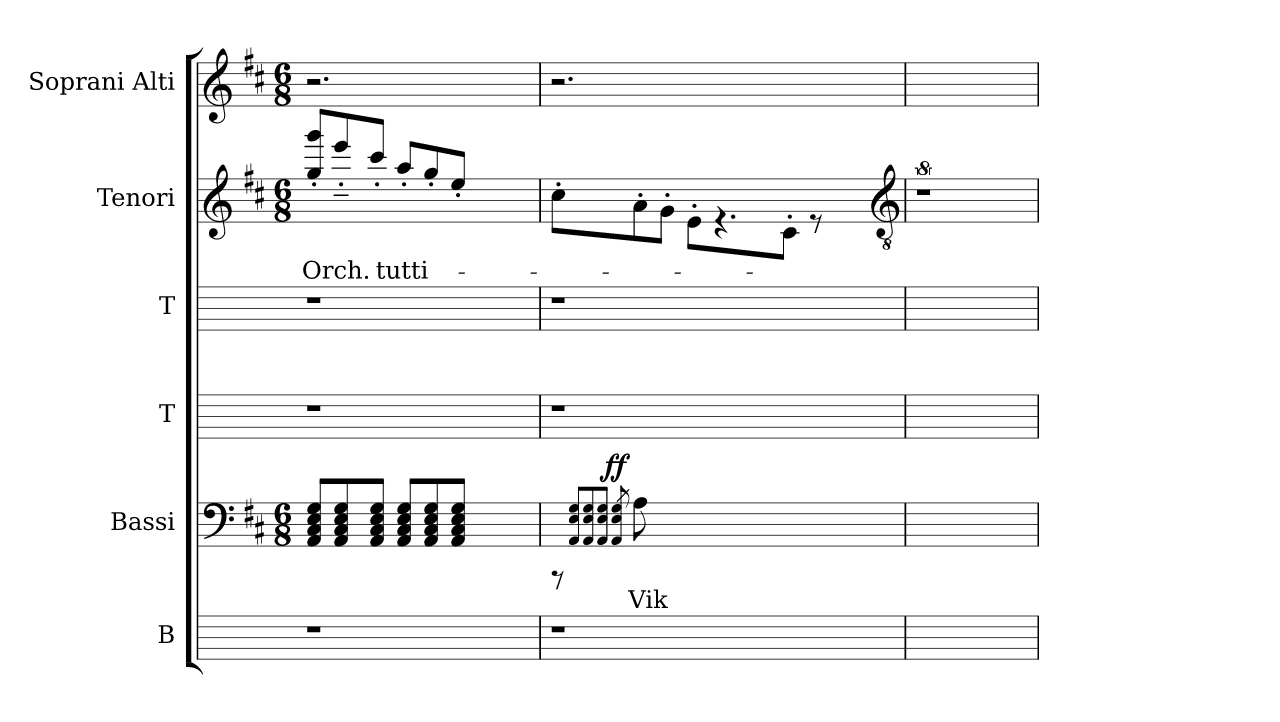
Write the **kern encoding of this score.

**kern	**kern	**text	**dynam	**kern	**kern	**kern	**text	**kern
*part6	*part5	*part5	*part5	*part4	*part3	*part2	*part2	*part1
*staff6	*staff5	*staff5	*staff5	*staff4	*staff3	*staff2	*staff2	*staff1
*I"B	*I"Bassi	*	*	*I"T	*I"T	*I"Tenori	*	*I"Soprani  Alti
*I'B	*I'B	*	*	*I'T	*I'T	*I'T	*	*I'S  A
!!LO:PB:g=z
*stria5	*stria5	*	*	*stria5	*stria5	*stria5	*	*stria5
*	*clefF4	*	*	*	*	*clefG2	*	*clefG2
*	*k[f#c#]	*	*	*	*	*k[f#c#]	*	*k[f#c#]
*	*D:	*	*	*	*	*D:	*	*D:
*	*M6/8	*	*	*	*	*M6/8	*	*M6/8
=1	=1	=1	=1	=1	=1	=1	=1	=1
!	!	!	!	!	!	!	!LO:LY:b	!LO:N:vis=1
*	*	*	*	*	*	*	*	*^
1r	8G/ 8E/ 8C#/ 8AA/L	.	.	1r	1r	8ggg/'< 8gg/'<L	Orch.	2.r	8.ryy
.	8G/ 8E/ 8C#/ 8AA/	.	.	.	.	8eee'<~</	.	.	.
.	.	.	.	.	.	.	.	.	2ryy
.	8G/ 8E/ 8C#/ 8AA/J	.	.	.	.	8ccc#'</J	.	.	.
!	!	!	!	!	!	!	!LO:LY:b	!	!
.	8G/ 8E/ 8C#/ 8AA/L	.	.	.	.	8aa'</L	tutti-	.	.
.	8G/ 8E/ 8C#/ 8AA/	.	.	.	.	8gg'</	.	.	.
.	8G/ 8E/ 8C#/ 8AA/J	.	.	.	.	8ee'</J	.	.	.
.	.	.	.	.	.	.	.	.	4ryy
.	4ryy	.	.	.	.	4ryy	.	4ryy	.
.	.	.	.	.	.	.	.	.	16ryy
=2	=2	=2	=2	=2	=2	=2	=2	=2	=2
!	!	!	!	!	!	!	!	!LO:N:vis=1	!
*	*^	*	*	*	*	*	*	*v	*v
1r	8rGGG	16.ryy	.	.	1r	1r	8cc#'>\L	.	2.r
!	!	!	!	!LO:DY:a	!	!	!	!	!
.	.	1ryy	.	ff	.	.	.	.	.
.	8qG/ 8qE/ 8qAA/L	.	.	.	.	.	.	.	.
.	8qG/ 8qE/ 8qAA/	.	.	.	.	.	.	.	.
.	8qG/ 8qE/ 8qAA/J	.	.	.	.	.	.	.	.
.	8qG/ 8qE/ 8qAA/	.	.	.	.	.	.	.	.
!	!	!	!LO:LY:b:cj	!	!	!	!	!	!
.	8A\	.	Vik-	.	.	.	8a'>\	.	.
.	1ryy	.	.	.	.	.	8g'>\J	.	.
.	.	.	.	.	.	.	8e'>\L	.	.
.	.	.	.	.	.	.	4.r	.	.
.	.	.	.	.	.	.	.	.	2ryy
.	.	.	.	.	.	.	8c#'>\J	.	.
4.ryy	.	.	.	.	4.ryy	4.ryy	8rd	.	.
.	.	4ryy	.	.	.	.	.	.	.
.	.	.	.	.	.	.	4ryy	.	.
.	8ryy	.	.	.	.	.	.	.	8ryy
.	.	32ryy	.	.	.	.	.	.	.
*	*	*	*	*	*	*	*clefGv2	*	*
*	*v	*v	*	*	*	*	*	*	*
=	=	=	=	=	=	=	=	=
4ryy	2.ryy	.	.	4ryy	4ryy	8%5r	.	2.ryy
2ryy	.	.	.	2ryy	2ryy	.	.	.
.	.	.	.	.	.	8ryy	.	.
=	=	=	=	=	=	=	=	=
*-	*-	*-	*-	*-	*-	*-	*-	*-
